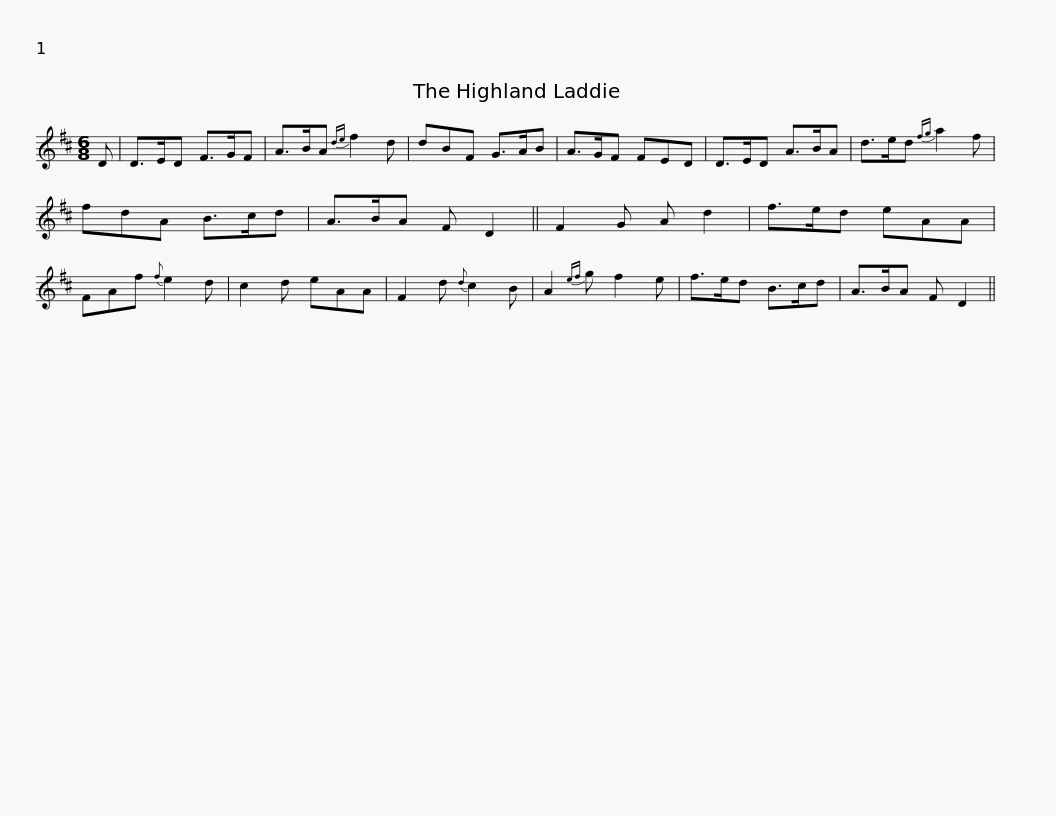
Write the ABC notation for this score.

X:1
L:1/8
M:6/8
I:linebreak $
K:D
V:1 treble
V:1
 D | D>ED F>GF | A>BA{de} f2 d | dBF G>AB | A>GF FED | %5
 D>ED A>BA | d>ed{fg} a2 f |$ fdA B>cd | A>BA F D2 || F2 G A d2 | %10
 f>ed eAA | FAf{f} e2 d | c2 d eAA | F2 d{d} c2 B |$ A2{ef} g f2 e | %15
 f>ed B>cd | A>BA F D2 || %17
